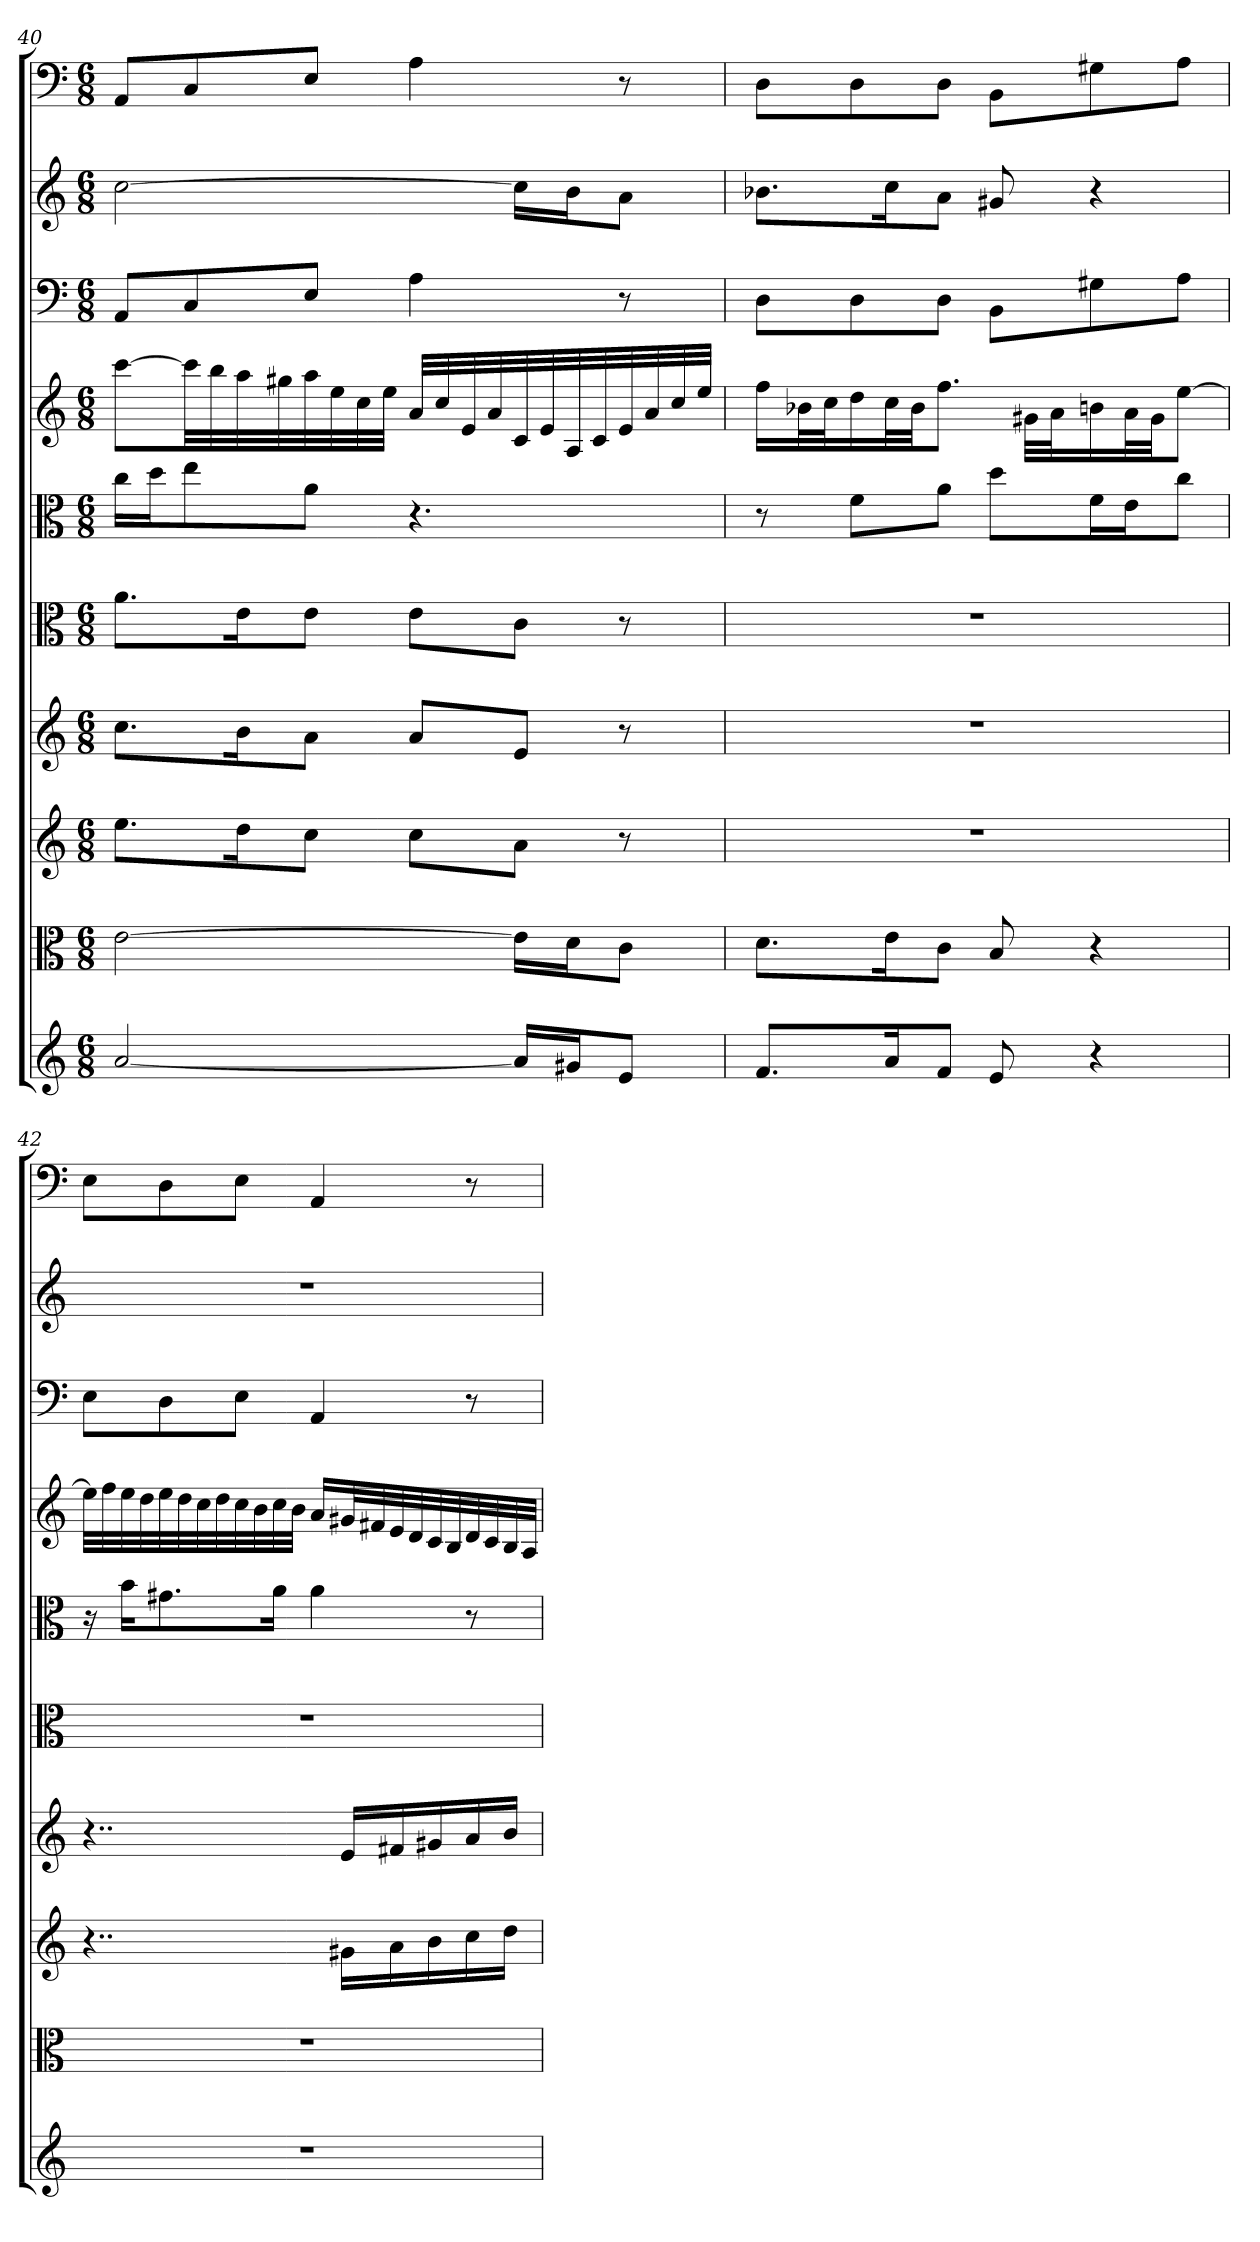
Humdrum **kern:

**kern	**kern	**kern	**kern	**kern	**kern	**kern	**kern	**kern	**kern
*part10	*part9	*part8	*part7	*part6	*part5	*part4	*part3	*part2	*part1
*staff10	*staff9	*staff8	*staff7	*staff6	*staff5	*staff4	*staff3	*staff2	*staff1
*	*clefC3	*	*	*clefC3	*clefC3	*	*clefF4	*	*clefF4
*k[]	*k[]	*k[]	*k[]	*k[]	*k[]	*k[]	*k[]	*k[]	*k[]
*a:	*a:	*a:	*a:	*a:	*a:	*a:	*a:	*a:	*a:
*M6/8	*M6/8	*M6/8	*M6/8	*M6/8	*M6/8	*M6/8	*M6/8	*M6/8	*M6/8
=40	=40	=40	=40	=40	=40	=40	=40	=40	=40
[2a	[2e	8.eeL	8.ccL	8.a\L	16cc\LL	[8cccL	8AA/L	[2cc	8AA/L
.	.	.	.	.	16dd\J	.	.	.	.
.	.	.	.	.	8ee\	32cccLL]	8C/	.	8C/
.	.	.	.	.	.	32bb	.	.	.
.	.	16ddK	16bK	16e\K	.	32aa	.	.	.
.	.	.	.	.	.	32gg#X	.	.	.
.	.	8ccJ	8aJ	8e\J	8a\J	32aa	8E/J	.	8E/J
.	.	.	.	.	.	32ee	.	.	.
.	.	.	.	.	.	32cc	.	.	.
.	.	.	.	.	.	32eeJJJ	.	.	.
.	.	8ccL	8aL	8e\L	4.r	32aLLL	4A	.	4A
.	.	.	.	.	.	32cc	.	.	.
.	.	.	.	.	.	32e	.	.	.
.	.	.	.	.	.	32a	.	.	.
16aLL]	16e\LL]	8aJ	8eJ	8c\J	.	32c	.	16ccLL]	.
.	.	.	.	.	.	32e	.	.	.
16g#XJ	16d\J	.	.	.	.	32A	.	16bJ	.
.	.	.	.	.	.	32c	.	.	.
8eJ	8c\J	8r	8r	8r	.	32e	8r	8aJ	8r
.	.	.	.	.	.	32a	.	.	.
.	.	.	.	.	.	32cc	.	.	.
.	.	.	.	.	.	32eeJJJ	.	.	.
=41	=41	=41	=41	=41	=41	=41	=41	=41	=41
8.fL	8.d\L	2.r	2.r	2.r	8r	16ffLL	8D\L	8.b-XL	8D\L
.	.	.	.	.	.	32b-XL	.	.	.
.	.	.	.	.	.	32ccJ	.	.	.
.	.	.	.	.	8f\L	16dd	8D\	.	8D\
16aK	16e\K	.	.	.	.	32ccL	.	16ccK	.
.	.	.	.	.	.	32b-JJ	.	.	.
8fJ	8c\J	.	.	.	8a\J	8.ffJ	8D\J	8aJ	8D\J
8e	8B	.	.	.	8dd\L	.	8BB\L	8g#X	8BB\L
.	.	.	.	.	.	32g#XLLL	.	.	.
.	.	.	.	.	.	32aJ	.	.	.
4r	4r	.	.	.	16f\L	16bn	8G#X\	4r	8G#X\
.	.	.	.	.	16e\J	32aL	.	.	.
.	.	.	.	.	.	32g#JJ	.	.	.
.	.	.	.	.	8cc\J	[8eeJ	8A\J	.	8A\J
=42	=42	=42	=42	=42	=42	=42	=42	=42	=42
2.r	2.r	4..r	4..r	2.r	16r	32eeLLL]	8E\L	2.r	8E\L
.	.	.	.	.	.	32ff	.	.	.
.	.	.	.	.	16b\KL	32ee	.	.	.
.	.	.	.	.	.	32dd	.	.	.
.	.	.	.	.	8.g#X\	32ee	8D\	.	8D\
.	.	.	.	.	.	32dd	.	.	.
.	.	.	.	.	.	32cc	.	.	.
.	.	.	.	.	.	32dd	.	.	.
.	.	.	.	.	.	32cc	8E\J	.	8E\J
.	.	.	.	.	.	32b	.	.	.
.	.	.	.	.	16a\Jk	32cc	.	.	.
.	.	.	.	.	.	32bJJJ	.	.	.
.	.	.	.	.	4a	16aLL	4AA	.	4AA
.	.	16g#XLL	16eLL	.	.	32g#XL	.	.	.
.	.	.	.	.	.	32f#X	.	.	.
.	.	16a	16f#X	.	.	32e	.	.	.
.	.	.	.	.	.	32d	.	.	.
.	.	16b	16g#X	.	.	32c	.	.	.
.	.	.	.	.	.	32B	.	.	.
.	.	16cc	16a	.	8r	32d	8r	.	8r
.	.	.	.	.	.	32c	.	.	.
.	.	16ddJJ	16bJJ	.	.	32B	.	.	.
.	.	.	.	.	.	32AJJJ	.	.	.
=	=	=	=	=	=	=	=	=	=
*-	*-	*-	*-	*-	*-	*-	*-	*-	*-
